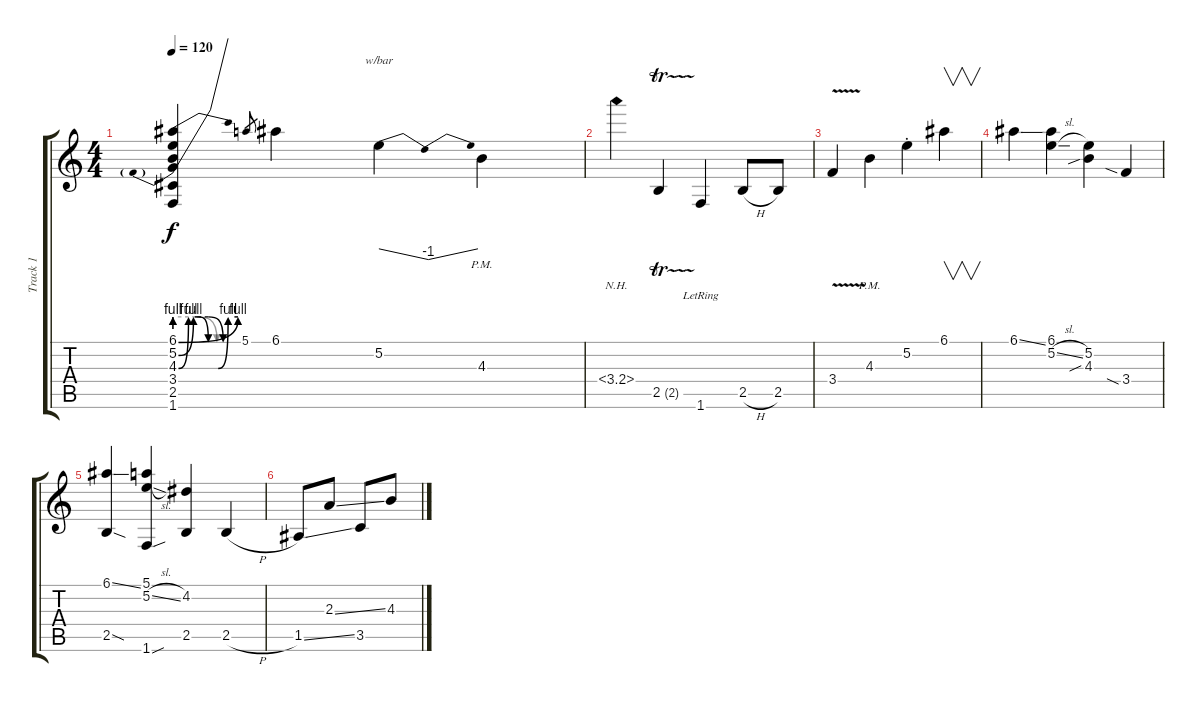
\track ("Track 1" "Track 1") {instrument acousticguitarnylon}
\staff {score tabs}
\tuning (E4 B3 G3 D3 A2 E2) {hide}
\ts (4 4)
\tempo 120
\clef g2
\ks c
(6.1{be (bend 0 0 60 4)} 5.2{be (custom 0 0 15 4 30 4 45 0 60 0)} 4.3{be (custom 0 0 10 4 20 4 30 0 40 0 50 4 60 4)} 3.4{be (prebend 0 4 60 4)} 2.5{be (custom 0 4 20 4 40 0 60 0)} 1.6).4{dy f instrument acousticguitarnylon} 5.1.8{gr} 6.1.4 5.2.4{tbe (dip default 0 0 30 -4 60 0)} 4.3{pm}.4 |
3.4{nh}.4 2.5{tr (2 16)}.4 1.6{lr}.4 2.5{h}.8 2.5.8 |
3.4{v}.4 4.3{pm}.4 5.2{st}.4 6.1.4{v} |
6.1{ss}.4 (6.1 5.2{sl}).4 (5.2 4.3{sib}).4 3.4{sia}.4 |
(6.1{ss} 2.5{sod}).4 (5.1 5.2{sl} 1.6{sou}).4 (4.2 2.5).4 2.5{h}.4 |
1.5{ss}.8 2.3{ss}.8 3.5.8 4.3.8
